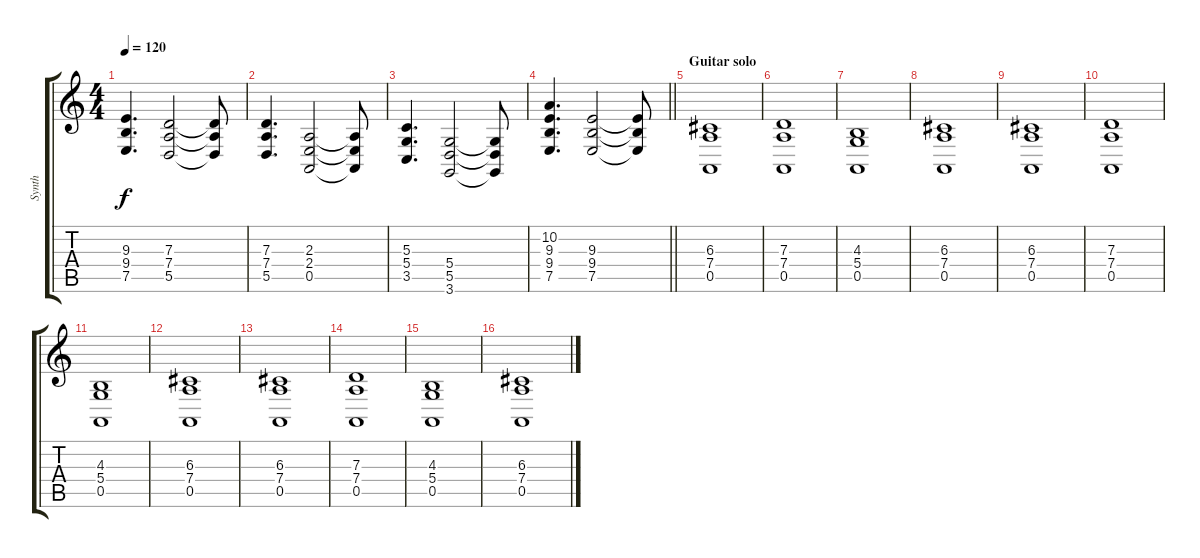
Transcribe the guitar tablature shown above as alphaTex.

\track ("Synth" "Synth") {instrument synthstrings1}
\staff {score tabs}
\tuning (E4 B3 G3 D3 A2 E2) {hide}
\ts (4 4)
\tempo 120
\clef g2
\ks c
(9.3 9.4 7.5).4{d dy f} (7.3 7.4 5.5).2 (7.3{t} 7.4{t} 5.5{t}).8 |
(7.3 7.4 5.5).4{d} (2.3 2.4 0.5).2 (2.3{t} 2.4{t} 0.5{t}).8 |
(5.3 5.4 3.5).4{d} (5.4 5.5 3.6).2 (5.4{t} 5.5{t} 3.6{t}).8 |
\barLineRight lightlight
(10.2 9.3 9.4 7.5).4{d} (9.3 9.4 7.5).2 (9.3{t} 9.4{t} 7.5{t}).8 |
\section ("" "Guitar solo")
(6.3 7.4 0.5).1 |
(7.3 7.4 0.5).1 |
(4.3 5.4 0.5).1 |
(6.3 7.4 0.5).1 |
(6.3 7.4 0.5).1 |
(7.3 7.4 0.5).1 |
(4.3 5.4 0.5).1 |
(6.3 7.4 0.5).1 |
(6.3 7.4 0.5).1 |
(7.3 7.4 0.5).1 |
(4.3 5.4 0.5).1 |
(6.3 7.4 0.5).1
